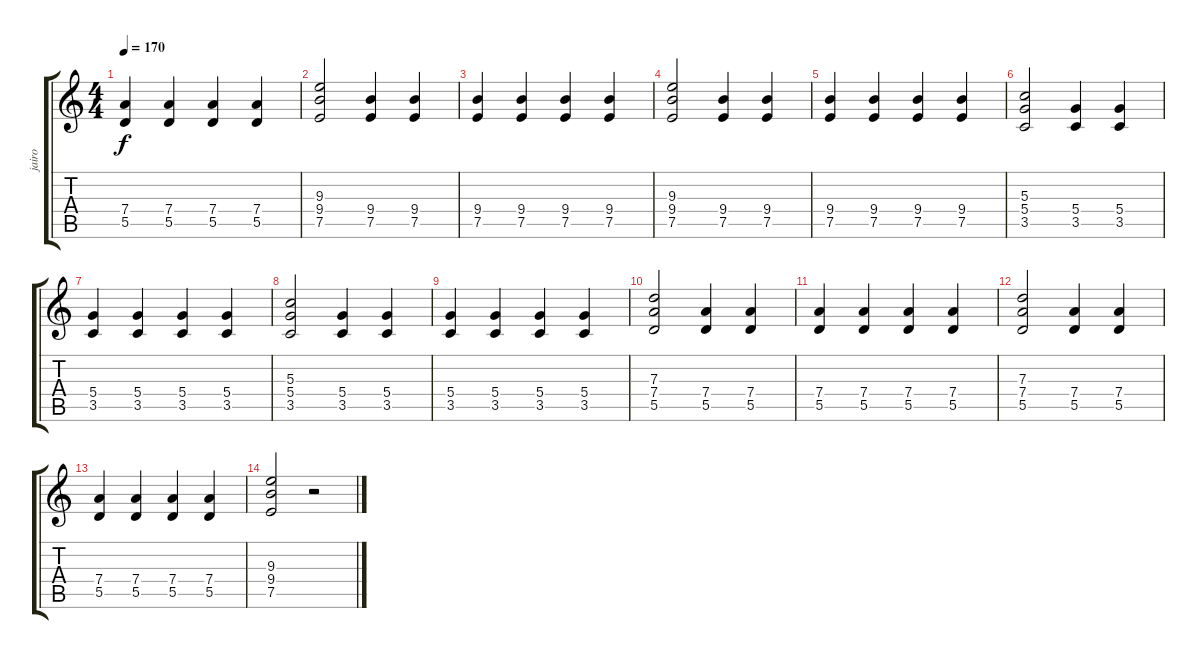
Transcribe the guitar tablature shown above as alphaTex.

\track ("jairo" "jairo") {instrument overdrivenguitar}
\staff {score tabs}
\tuning (E4 B3 G3 D3 A2 E2) {hide}
\ts (4 4)
\tempo 170
\clef g2
\ks c
(7.4 5.5).4{dy f} (7.4 5.5).4 (7.4 5.5).4 (7.4 5.5).4 |
(9.3 9.4 7.5).2 (9.4 7.5).4 (9.4 7.5).4 |
(9.4 7.5).4 (9.4 7.5).4 (9.4 7.5).4 (9.4 7.5).4 |
(9.3 9.4 7.5).2 (9.4 7.5).4 (9.4 7.5).4 |
(9.4 7.5).4 (9.4 7.5).4 (9.4 7.5).4 (9.4 7.5).4 |
(5.3 5.4 3.5).2 (5.4 3.5).4 (5.4 3.5).4 |
(5.4 3.5).4 (5.4 3.5).4 (5.4 3.5).4 (5.4 3.5).4 |
(5.3 5.4 3.5).2 (5.4 3.5).4 (5.4 3.5).4 |
(5.4 3.5).4 (5.4 3.5).4 (5.4 3.5).4 (5.4 3.5).4 |
(7.3 7.4 5.5).2 (7.4 5.5).4 (7.4 5.5).4 |
(7.4 5.5).4 (7.4 5.5).4 (7.4 5.5).4 (7.4 5.5).4 |
(7.3 7.4 5.5).2 (7.4 5.5).4 (7.4 5.5).4 |
(7.4 5.5).4 (7.4 5.5).4 (7.4 5.5).4 (7.4 5.5).4 |
(9.3 9.4 7.5).2 r.2
